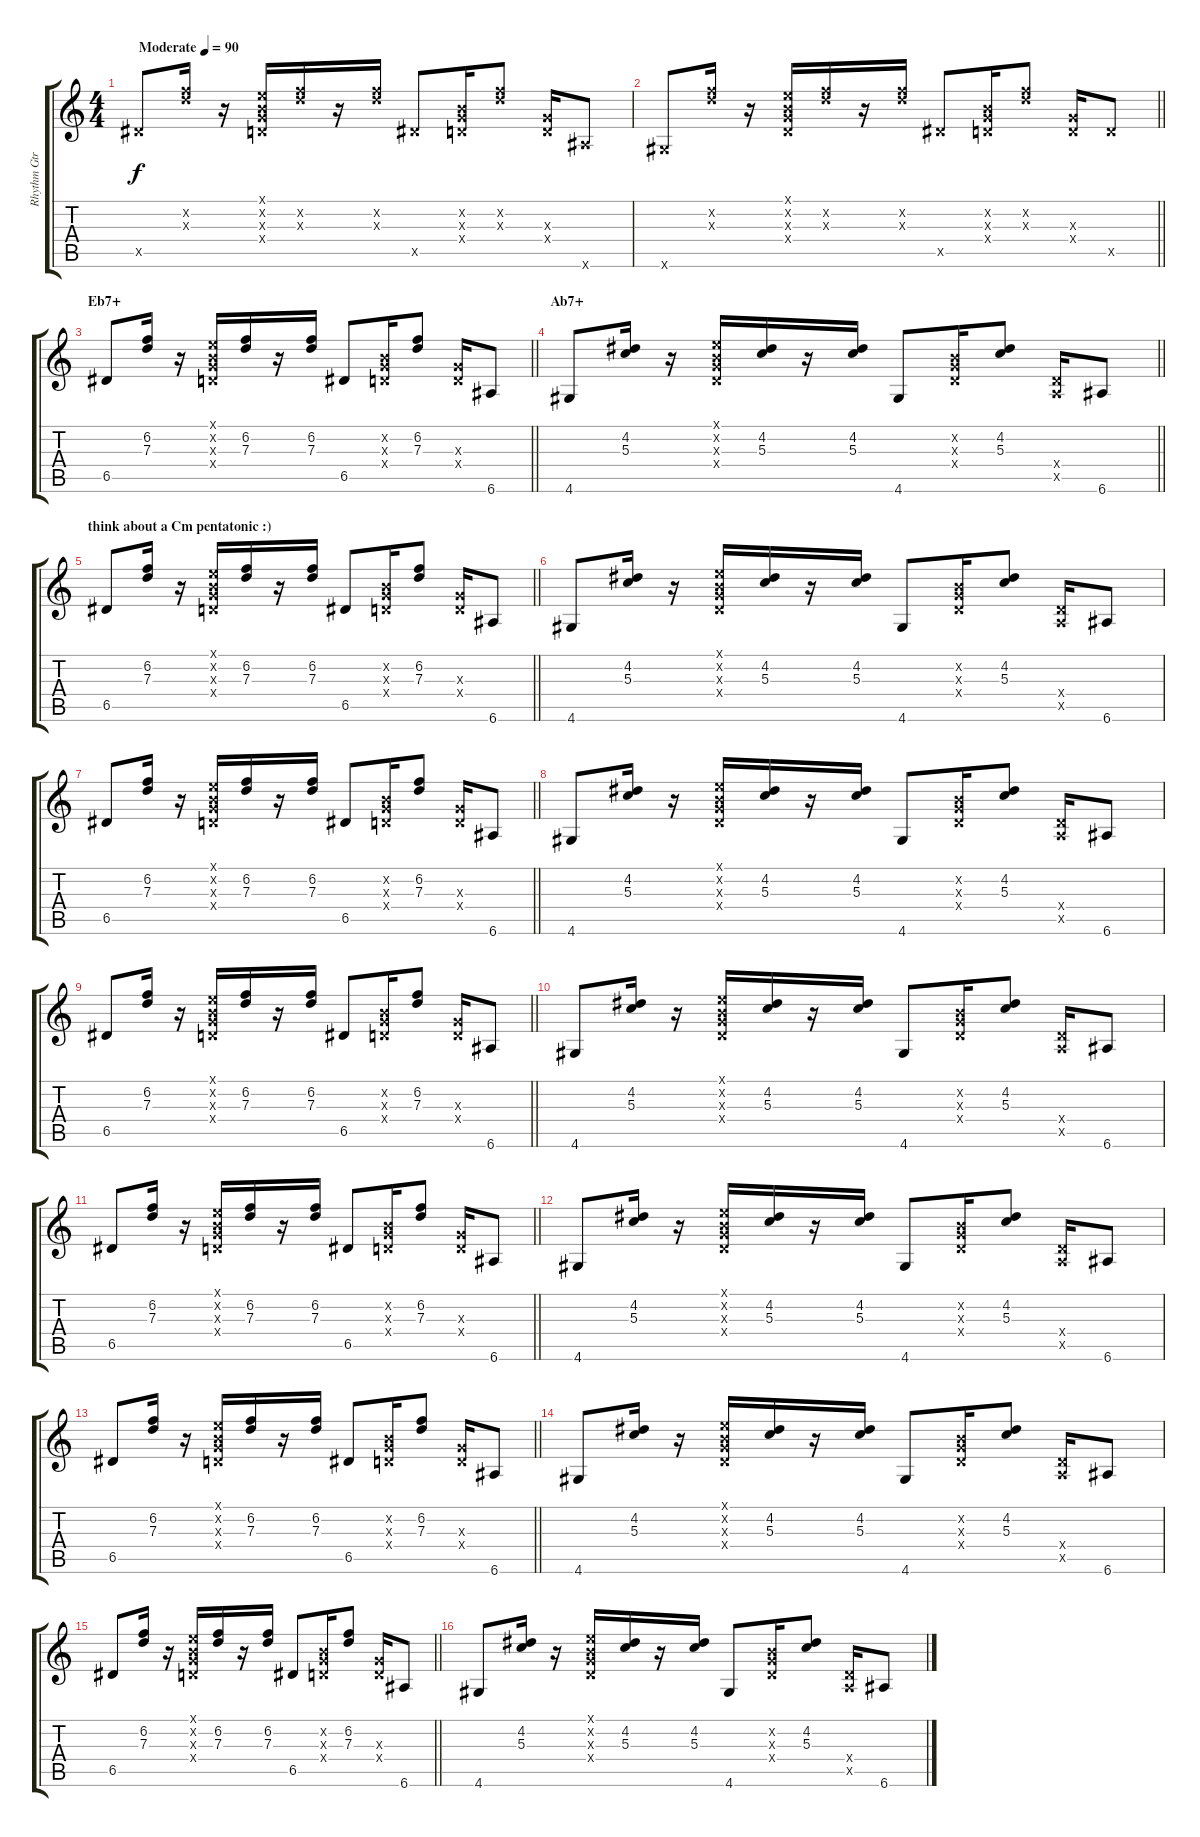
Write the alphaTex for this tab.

\track ("Rhythm Gtr" "Rhythm Gtr") {instrument acousticguitarnylon}
\staff {score tabs}
\tuning (E4 B3 G3 D3 A2 E2) {hide}
\ts (4 4)
\tempo (90 "Moderate")
\clef g2
\ks c
6.5{x}.8{dy f instrument acousticguitarnylon} (6.2{x} 7.3{x}).16 r.16 (0.1{x} 0.2{x} 0.3{x} 0.4{x}).16 (6.2{x} 7.3{x}).16 r.16 (6.2{x} 7.3{x}).16 6.5{x}.8 (0.2{x} 0.3{x} 0.4{x}).16 (6.2{x} 7.3{x}).8 (0.3{x} 0.4{x}).16 6.6{x}.8 |
\barLineRight lightlight
4.6{x}.8 (6.2{x} 7.3{x}).16 r.16 (0.1{x} 0.2{x} 0.3{x} 0.4{x}).16 (6.2{x} 7.3{x}).16 r.16 (6.2{x} 7.3{x}).16 6.5{x}.8 (0.2{x} 0.3{x} 0.4{x}).16 (6.2{x} 7.3{x}).8 (0.3{x} 0.4{x}).16 5.5{x}.8 |
\section ("" "Eb7+")
\barLineRight lightlight
6.5.8 (6.2 7.3).16 r.16 (0.1{x} 0.2{x} 0.3{x} 0.4{x}).16 (6.2 7.3).16 r.16 (6.2 7.3).16 6.5.8 (0.2{x} 0.3{x} 0.4{x}).16 (6.2 7.3).8 (0.3{x} 0.4{x}).16 6.6.8 |
\section ("" "Ab7+")
\barLineRight lightlight
4.6.8 (4.2 5.3).16 r.16 (0.1{x} 0.2{x} 0.3{x} 0.4{x}).16 (4.2 5.3).16 r.16 (4.2 5.3).16 4.6.8 (0.2{x} 0.3{x} 0.4{x}).16 (4.2 5.3).8 (0.4{x} 0.5{x}).16 6.6.8 |
\section ("" "think about a Cm pentatonic :)")
\barLineRight lightlight
6.5.8 (6.2 7.3).16 r.16 (0.1{x} 0.2{x} 0.3{x} 0.4{x}).16 (6.2 7.3).16 r.16 (6.2 7.3).16 6.5.8 (0.2{x} 0.3{x} 0.4{x}).16 (6.2 7.3).8 (0.3{x} 0.4{x}).16 6.6.8 |
4.6.8 (4.2 5.3).16 r.16 (0.1{x} 0.2{x} 0.3{x} 0.4{x}).16 (4.2 5.3).16 r.16 (4.2 5.3).16 4.6.8 (0.2{x} 0.3{x} 0.4{x}).16 (4.2 5.3).8 (0.4{x} 0.5{x}).16 6.6.8 |
\barLineRight lightlight
6.5.8 (6.2 7.3).16 r.16 (0.1{x} 0.2{x} 0.3{x} 0.4{x}).16 (6.2 7.3).16 r.16 (6.2 7.3).16 6.5.8 (0.2{x} 0.3{x} 0.4{x}).16 (6.2 7.3).8 (0.3{x} 0.4{x}).16 6.6.8 |
4.6.8 (4.2 5.3).16 r.16 (0.1{x} 0.2{x} 0.3{x} 0.4{x}).16 (4.2 5.3).16 r.16 (4.2 5.3).16 4.6.8 (0.2{x} 0.3{x} 0.4{x}).16 (4.2 5.3).8 (0.4{x} 0.5{x}).16 6.6.8 |
\barLineRight lightlight
6.5.8 (6.2 7.3).16 r.16 (0.1{x} 0.2{x} 0.3{x} 0.4{x}).16 (6.2 7.3).16 r.16 (6.2 7.3).16 6.5.8 (0.2{x} 0.3{x} 0.4{x}).16 (6.2 7.3).8 (0.3{x} 0.4{x}).16 6.6.8 |
4.6.8 (4.2 5.3).16 r.16 (0.1{x} 0.2{x} 0.3{x} 0.4{x}).16 (4.2 5.3).16 r.16 (4.2 5.3).16 4.6.8 (0.2{x} 0.3{x} 0.4{x}).16 (4.2 5.3).8 (0.4{x} 0.5{x}).16 6.6.8 |
\barLineRight lightlight
6.5.8 (6.2 7.3).16 r.16 (0.1{x} 0.2{x} 0.3{x} 0.4{x}).16 (6.2 7.3).16 r.16 (6.2 7.3).16 6.5.8 (0.2{x} 0.3{x} 0.4{x}).16 (6.2 7.3).8 (0.3{x} 0.4{x}).16 6.6.8 |
4.6.8 (4.2 5.3).16 r.16 (0.1{x} 0.2{x} 0.3{x} 0.4{x}).16 (4.2 5.3).16 r.16 (4.2 5.3).16 4.6.8 (0.2{x} 0.3{x} 0.4{x}).16 (4.2 5.3).8 (0.4{x} 0.5{x}).16 6.6.8 |
\barLineRight lightlight
6.5.8 (6.2 7.3).16 r.16 (0.1{x} 0.2{x} 0.3{x} 0.4{x}).16 (6.2 7.3).16 r.16 (6.2 7.3).16 6.5.8 (0.2{x} 0.3{x} 0.4{x}).16 (6.2 7.3).8 (0.3{x} 0.4{x}).16 6.6.8 |
4.6.8 (4.2 5.3).16 r.16 (0.1{x} 0.2{x} 0.3{x} 0.4{x}).16 (4.2 5.3).16 r.16 (4.2 5.3).16 4.6.8 (0.2{x} 0.3{x} 0.4{x}).16 (4.2 5.3).8 (0.4{x} 0.5{x}).16 6.6.8 |
\barLineRight lightlight
6.5.8 (6.2 7.3).16 r.16 (0.1{x} 0.2{x} 0.3{x} 0.4{x}).16 (6.2 7.3).16 r.16 (6.2 7.3).16 6.5.8 (0.2{x} 0.3{x} 0.4{x}).16 (6.2 7.3).8 (0.3{x} 0.4{x}).16 6.6.8 |
4.6.8 (4.2 5.3).16 r.16 (0.1{x} 0.2{x} 0.3{x} 0.4{x}).16 (4.2 5.3).16 r.16 (4.2 5.3).16 4.6.8 (0.2{x} 0.3{x} 0.4{x}).16 (4.2 5.3).8 (0.4{x} 0.5{x}).16 6.6.8
